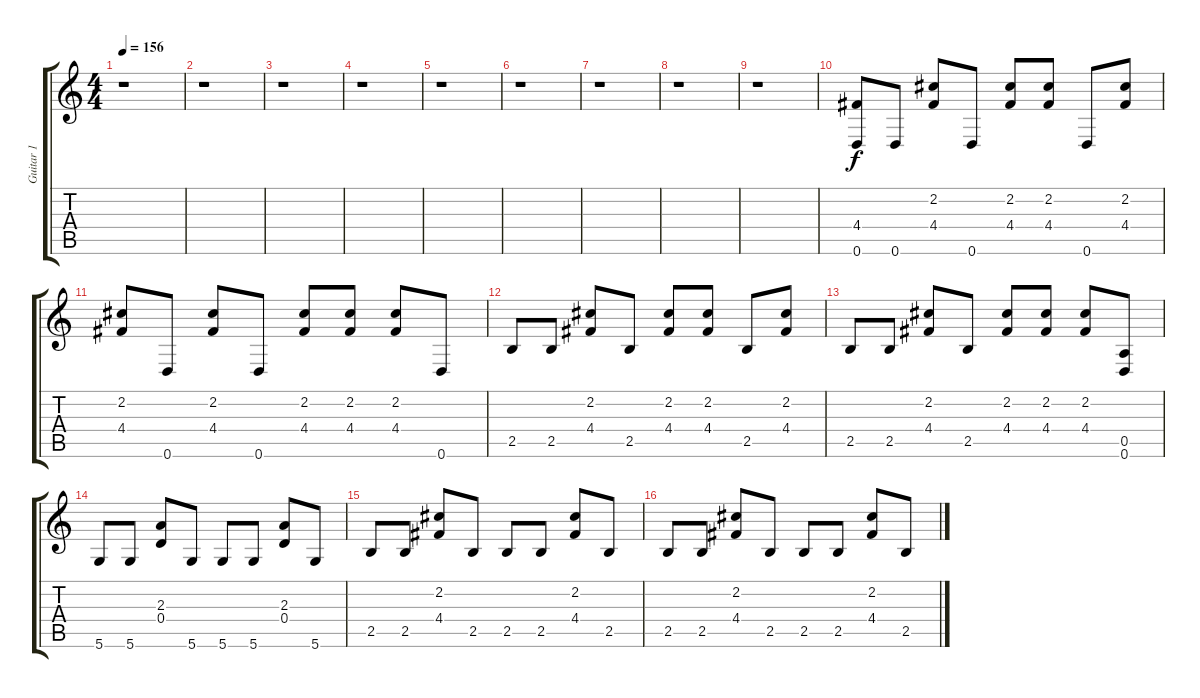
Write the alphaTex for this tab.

\track ("Guitar 1" "Guitar 1") {instrument acousticguitarsteel}
\staff {score tabs}
\tuning (E4 B3 G3 D3 A2 D2) {hide}
\ts (4 4)
\tempo 156
\clef g2
\ks c
r.1{dy f} |
r.1 |
r.1 |
r.1 |
r.1 |
r.1 |
r.1 |
r.1 |
r.1 |
(4.4 0.6).8 0.6.8 (2.2 4.4).8 0.6.8 (2.2 4.4).8 (2.2 4.4).8 0.6.8 (2.2 4.4).8 |
(2.2 4.4).8 0.6.8 (2.2 4.4).8 0.6.8 (2.2 4.4).8 (2.2 4.4).8 (2.2 4.4).8 0.6.8 |
2.5.8 2.5.8 (2.2 4.4).8 2.5.8 (2.2 4.4).8 (2.2 4.4).8 2.5.8 (2.2 4.4).8 |
2.5.8 2.5.8 (2.2 4.4).8 2.5.8 (2.2 4.4).8 (2.2 4.4).8 (2.2 4.4).8 (0.5 0.6).8 |
5.6.8 5.6.8 (2.3 0.4).8 5.6.8 5.6.8 5.6.8 (2.3 0.4).8 5.6.8 |
2.5.8 2.5.8 (2.2 4.4).8 2.5.8 2.5.8 2.5.8 (2.2 4.4).8 2.5.8 |
2.5.8 2.5.8 (2.2 4.4).8 2.5.8 2.5.8 2.5.8 (2.2 4.4).8 2.5.8
